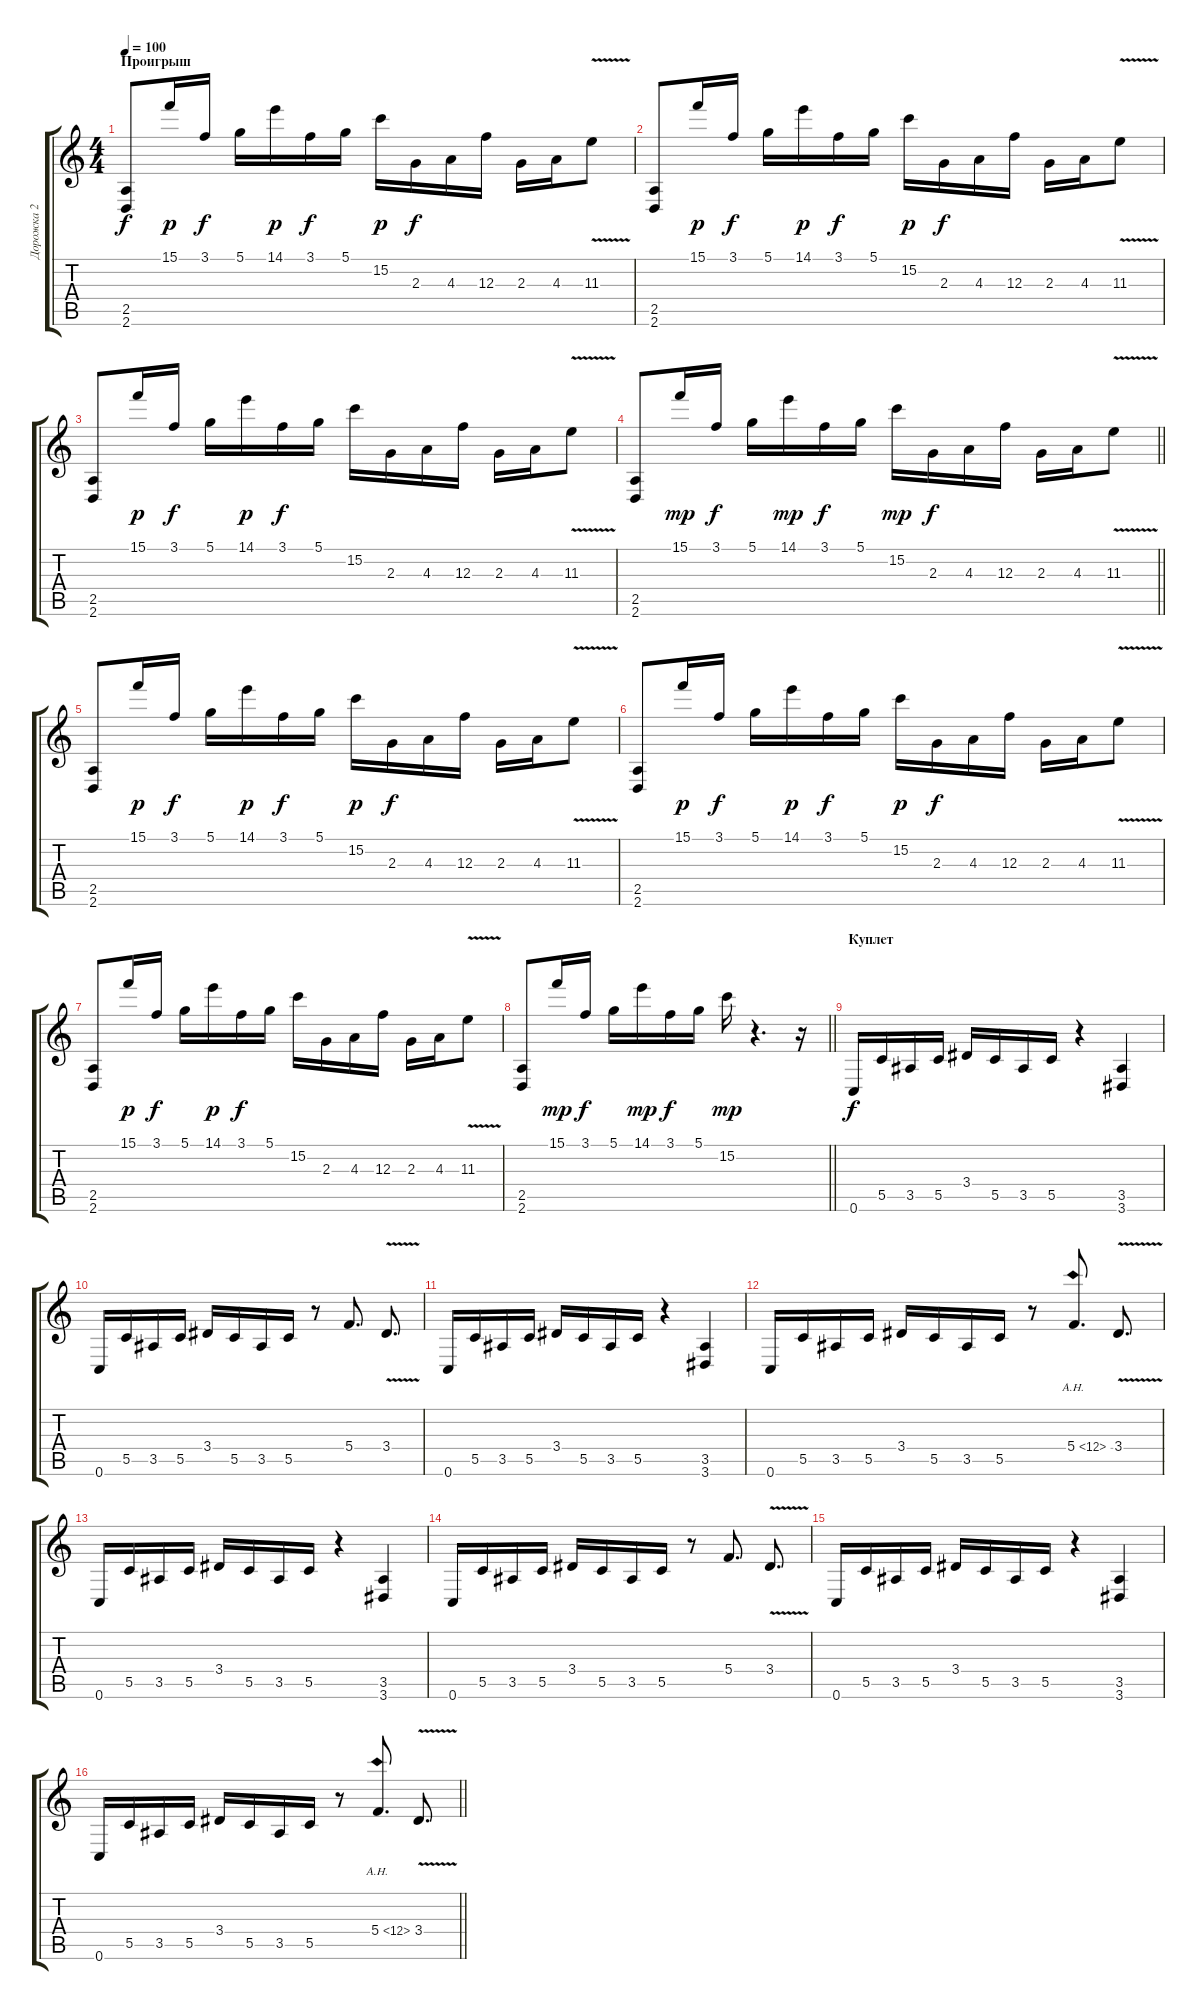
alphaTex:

\track ("Дорожка 2" "Дорожка 2") {instrument distortionguitar}
\staff {score tabs}
\tuning (D4 A3 F3 C3 G2 C2) {hide}
\ts (4 4)
\section ("" "Проигрыш")
\tempo 100
\clef g2
\ks c
(2.5 2.6).8{dy f} 15.1.16{dy p} 3.1.16{dy f} 5.1.16 14.1.16{dy p} 3.1.16{dy f} 5.1.16 15.2.16{dy p} 2.3.16{dy f} 4.3.16 12.3.16 2.3.16 4.3.16 11.3{v}.8 |
(2.5 2.6).8 15.1.16{dy p} 3.1.16{dy f} 5.1.16 14.1.16{dy p} 3.1.16{dy f} 5.1.16 15.2.16{dy p} 2.3.16{dy f} 4.3.16 12.3.16 2.3.16 4.3.16 11.3{v}.8 |
(2.5 2.6).8 15.1.16{dy p} 3.1.16{dy f} 5.1.16 14.1.16{dy p} 3.1.16{dy f} 5.1.16 15.2.16 2.3.16 4.3.16 12.3.16 2.3.16 4.3.16 11.3{v}.8 |
\barLineRight lightlight
(2.5 2.6).8 15.1.16{dy mp} 3.1.16{dy f} 5.1.16 14.1.16{dy mp} 3.1.16{dy f} 5.1.16 15.2.16{dy mp} 2.3.16{dy f} 4.3.16 12.3.16 2.3.16 4.3.16 11.3{v}.8 |
(2.5 2.6).8 15.1.16{dy p} 3.1.16{dy f} 5.1.16 14.1.16{dy p} 3.1.16{dy f} 5.1.16 15.2.16{dy p} 2.3.16{dy f} 4.3.16 12.3.16 2.3.16 4.3.16 11.3{v}.8 |
(2.5 2.6).8 15.1.16{dy p} 3.1.16{dy f} 5.1.16 14.1.16{dy p} 3.1.16{dy f} 5.1.16 15.2.16{dy p} 2.3.16{dy f} 4.3.16 12.3.16 2.3.16 4.3.16 11.3{v}.8 |
(2.5 2.6).8 15.1.16{dy p} 3.1.16{dy f} 5.1.16 14.1.16{dy p} 3.1.16{dy f} 5.1.16 15.2.16 2.3.16 4.3.16 12.3.16 2.3.16 4.3.16 11.3{v}.8 |
\barLineRight lightlight
(2.5 2.6).8 15.1.16{dy mp} 3.1.16{dy f} 5.1.16 14.1.16{dy mp} 3.1.16{dy f} 5.1.16 15.2.16{dy mp} r.4{d} r.16 |
\section ("" "Куплет")
0.6.16{dy f} 5.5.16 3.5.16 5.5.16 3.4.16 5.5.16 3.5.16 5.5.16 r.4 (3.5 3.6).4 |
0.6.16 5.5.16 3.5.16 5.5.16 3.4.16 5.5.16 3.5.16 5.5.16 r.8 5.4.8{d} 3.4{v}.8{d} |
0.6.16 5.5.16 3.5.16 5.5.16 3.4.16 5.5.16 3.5.16 5.5.16 r.4 (3.5 3.6).4 |
0.6.16 5.5.16 3.5.16 5.5.16 3.4.16 5.5.16 3.5.16 5.5.16 r.8 5.4{ah 7}.8{d} 3.4{v}.8{d} |
0.6.16 5.5.16 3.5.16 5.5.16 3.4.16 5.5.16 3.5.16 5.5.16 r.4 (3.5 3.6).4 |
0.6.16 5.5.16 3.5.16 5.5.16 3.4.16 5.5.16 3.5.16 5.5.16 r.8 5.4.8{d} 3.4{v}.8{d} |
0.6.16 5.5.16 3.5.16 5.5.16 3.4.16 5.5.16 3.5.16 5.5.16 r.4 (3.5 3.6).4 |
\barLineRight lightlight
0.6.16 5.5.16 3.5.16 5.5.16 3.4.16 5.5.16 3.5.16 5.5.16 r.8 5.4{ah 7}.8{d} 3.4{v}.8{d}
